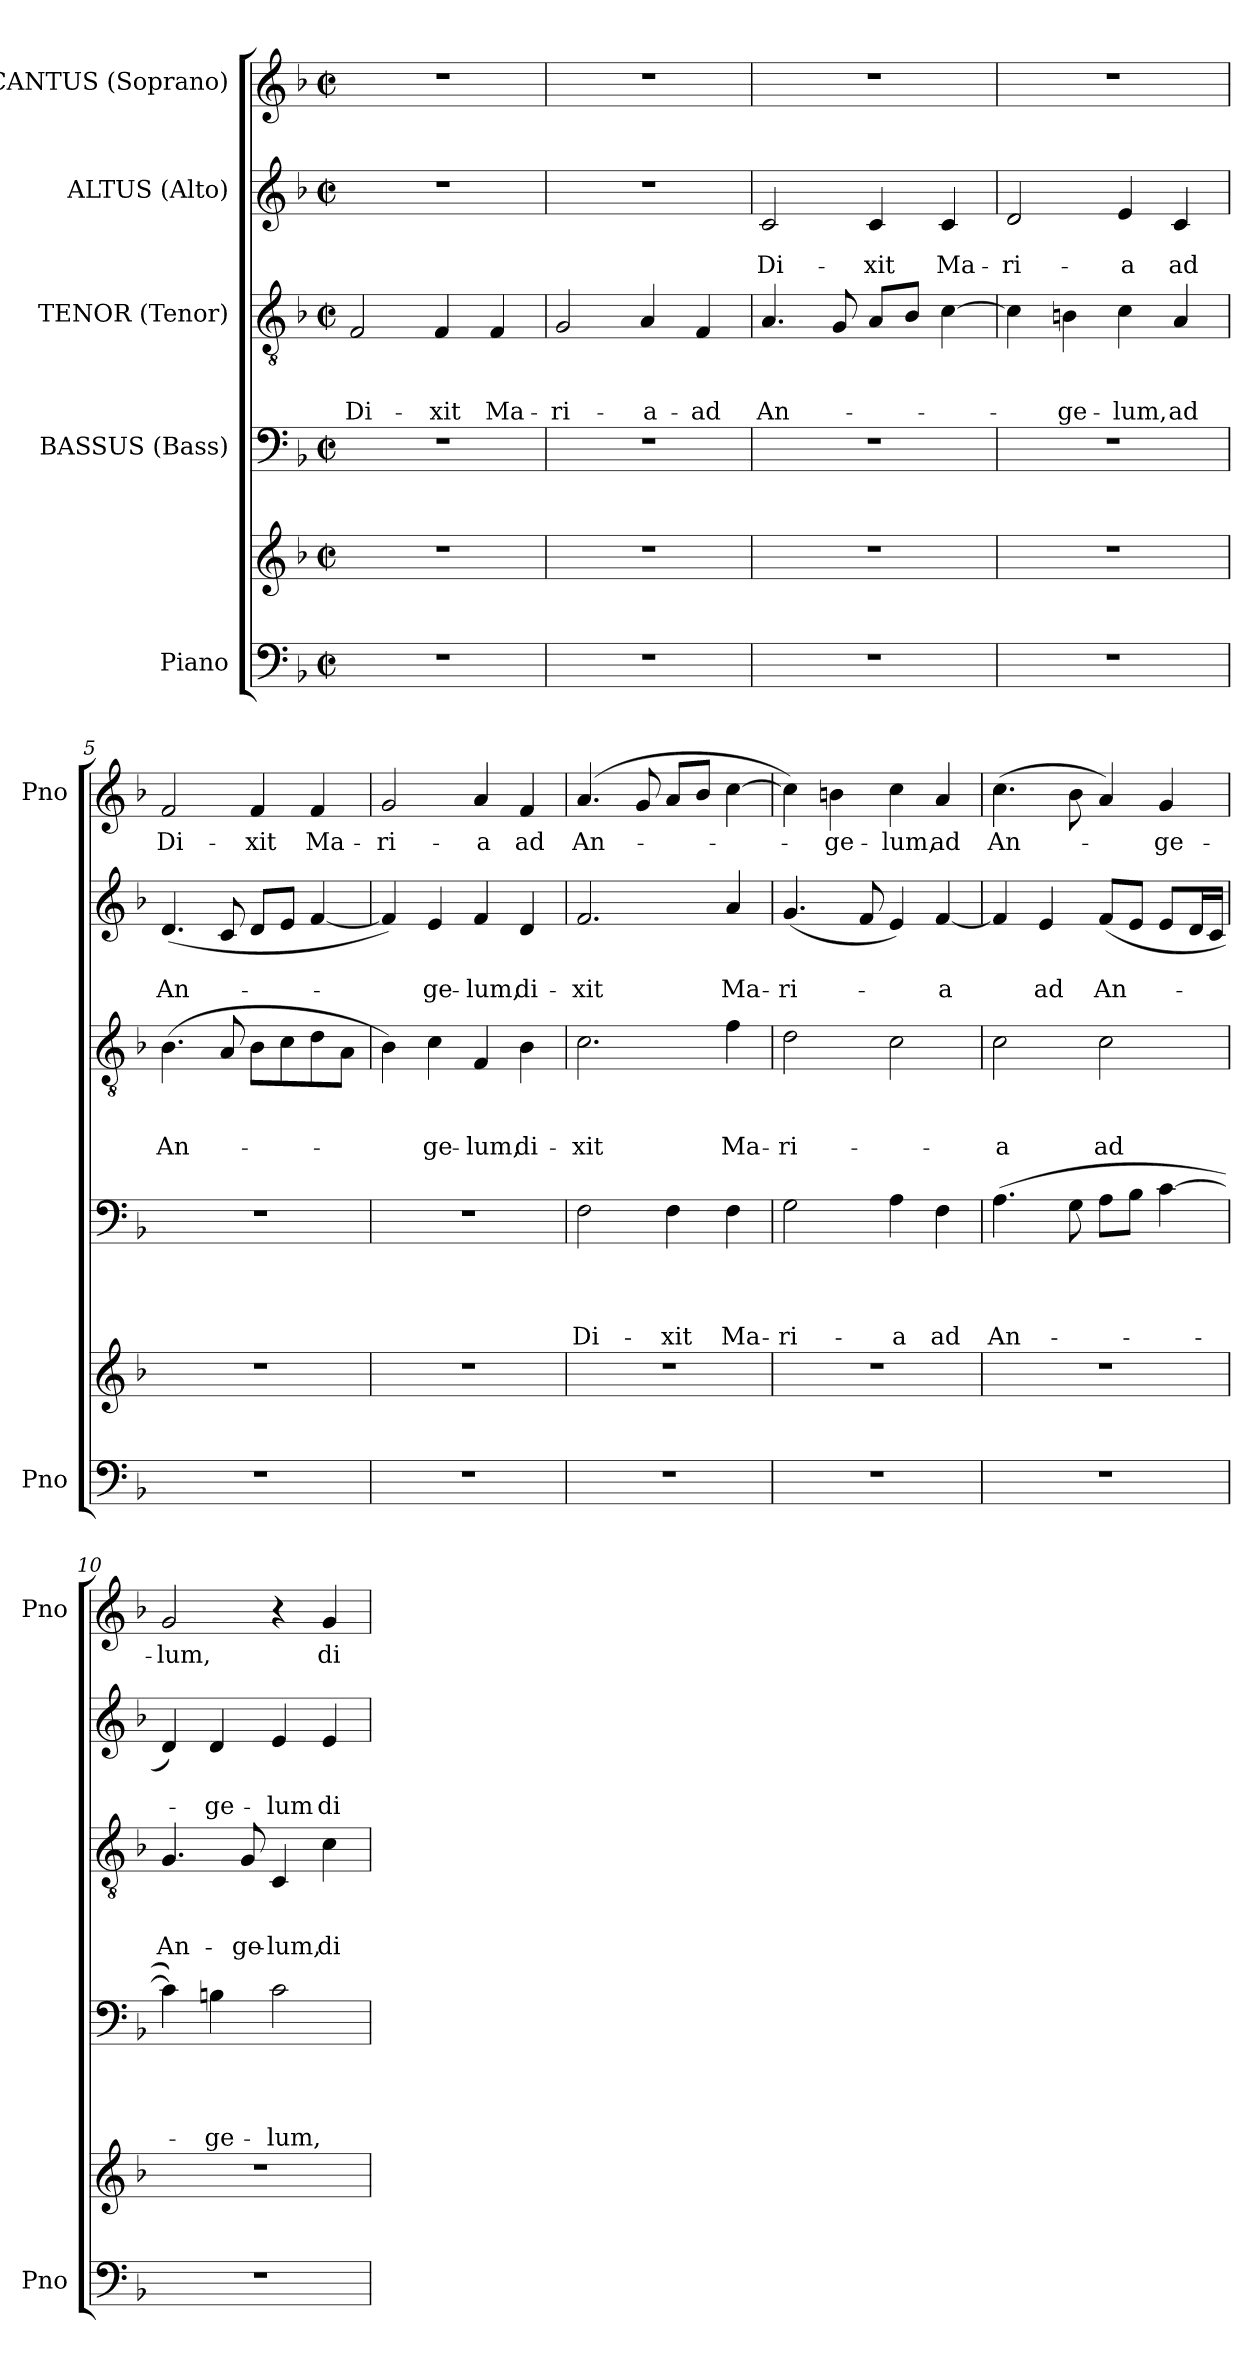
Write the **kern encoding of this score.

**kern	**kern	**kern	**text	**text	**text	**text	**kern	**text	**text	**text	**kern	**text	**text	**kern	**text
*part5	*part5	*part4	*part4	*part4	*part4	*part4	*part3	*part3	*part3	*part3	*part2	*part2	*part2	*part1	*part1
*staff6	*staff5	*staff4	*staff4	*staff4	*staff4	*staff4	*staff3	*staff3	*staff3	*staff3	*staff2	*staff2	*staff2	*staff1	*staff1
*I"Piano	*	*I"BASSUS (Bass)	*	*	*	*	*I"TENOR (Tenor)	*	*	*	*I"ALTUS (Alto)	*	*	*I"CANTUS (Soprano)	*
*I'Pno	*	*	*	*	*	*	*	*	*	*	*	*	*	*I'Pno	*
*clefF4	*clefG2	*clefF4	*	*	*	*	*clefGv2	*	*	*	*clefG2	*	*	*clefG2	*
*k[b-]	*k[b-]	*k[b-]	*	*	*	*	*k[b-]	*	*	*	*k[b-]	*	*	*k[b-]	*
*F:	*F:	*F:	*	*	*	*	*F:	*	*	*	*F:	*	*	*F:	*
*M2/2	*M2/2	*M2/2	*	*	*	*	*M2/2	*	*	*	*M2/2	*	*	*M2/2	*
*met(c|)	*met(c|)	*met(c|)	*	*	*	*	*met(c|)	*	*	*	*met(c|)	*	*	*met(c|)	*
=1	=1	=1	=1	=1	=1	=1	=1	=1	=1	=1	=1	=1	=1	=1	=1
1r	1r	1r	.	.	.	.	2F/	.	.	Di-	1r	.	.	1r	.
.	.	.	.	.	.	.	4F/	.	.	-xit	.	.	.	.	.
.	.	.	.	.	.	.	4F/	.	.	Ma-	.	.	.	.	.
=2	=2	=2	=2	=2	=2	=2	=2	=2	=2	=2	=2	=2	=2	=2	=2
1r	1r	1r	.	.	.	.	2G/	.	.	-ri-	1r	.	.	1r	.
.	.	.	.	.	.	.	4A/	.	.	-a-	.	.	.	.	.
.	.	.	.	.	.	.	4F/	.	.	-ad	.	.	.	.	.
=3	=3	=3	=3	=3	=3	=3	=3	=3	=3	=3	=3	=3	=3	=3	=3
1r	1r	1r	.	.	.	.	4.A/	.	.	An-	2c/	.	Di-	1r	.
.	.	.	.	.	.	.	8G/	.	.	.	.	.	.	.	.
.	.	.	.	.	.	.	8A/L	.	.	.	4c/	.	-xit	.	.
.	.	.	.	.	.	.	8B-/J	.	.	.	.	.	.	.	.
.	.	.	.	.	.	.	[4c\	.	.	.	4c/	.	Ma-	.	.
=4	=4	=4	=4	=4	=4	=4	=4	=4	=4	=4	=4	=4	=4	=4	=4
1r	1r	1r	.	.	.	.	4c\]	.	.	.	2d/	.	-ri-	1r	.
.	.	.	.	.	.	.	4B\	.	.	-ge-	.	.	.	.	.
.	.	.	.	.	.	.	4c\	.	.	-lum,	4e/	.	-a	.	.
.	.	.	.	.	.	.	4A/	.	.	ad	4c/	.	ad	.	.
=5	=5	=5	=5	=5	=5	=5	=5	=5	=5	=5	=5	=5	=5	=5	=5
1r	1r	1r	.	.	.	.	(4.B-\	.	.	An-	(4.d/	.	An-	2f/	Di-
.	.	.	.	.	.	.	8A/	.	.	.	8c/	.	.	.	.
.	.	.	.	.	.	.	8B-\L	.	.	.	8d/L	.	.	4f/	-xit
.	.	.	.	.	.	.	8c\	.	.	.	8e/J	.	.	.	.
.	.	.	.	.	.	.	8d\	.	.	.	[4f/	.	.	4f/	Ma-
.	.	.	.	.	.	.	8A\J	.	.	.	.	.	.	.	.
!!LO:LB:g=z
=6	=6	=6	=6	=6	=6	=6	=6	=6	=6	=6	=6	=6	=6	=6	=6
1r	1r	1r	.	.	.	.	4B-\)	.	.	-­	4f/])	.	-­	2g/	-­ri-
.	.	.	.	.	.	.	4c\	.	.	ge-	4e/	.	ge-	.	.
.	.	.	.	.	.	.	4F/	.	.	-lum,	4f/	.	-lum,	4a/	-a
.	.	.	.	.	.	.	4B-\	.	.	di-	4d/	.	di-	4f/	ad
=7	=7	=7	=7	=7	=7	=7	=7	=7	=7	=7	=7	=7	=7	=7	=7
1r	1r	2F\	.	.	.	Di-	2.c\	.	.	-xit	2.f/	.	-xit	(4.a/	An-
.	.	.	.	.	.	.	.	.	.	.	.	.	.	8g/	.
.	.	4F\	.	.	.	-xit	.	.	.	.	.	.	.	8a/L	.
.	.	.	.	.	.	.	.	.	.	.	.	.	.	8b-/J	.
.	.	4F\	.	.	.	Ma-	4f\	.	.	Ma-	4a/	.	Ma-	[4cc\	.
=8	=8	=8	=8	=8	=8	=8	=8	=8	=8	=8	=8	=8	=8	=8	=8
1r	1r	2G\	.	.	.	-ri-	2d\	.	.	-ri-	(4.g/	.	-ri-	4cc\])	.
.	.	.	.	.	.	.	.	.	.	.	.	.	.	4bn\	-ge-
.	.	.	.	.	.	.	.	.	.	.	8f/	.	.	.	.
.	.	4A\	.	.	.	-a	2c\	.	.	.	4e/)	.	.	4cc\	-lum,
.	.	4F\	.	.	.	ad	.	.	.	.	[4f/	.	-a	4a/	ad
=9	=9	=9	=9	=9	=9	=9	=9	=9	=9	=9	=9	=9	=9	=9	=9
1r	1r	(4.A\	.	.	.	An-	2c\	.	.	-a	4f/]	.	.	(4.cc\	An-
.	.	.	.	.	.	.	.	.	.	.	4e/	.	ad	.	.
.	.	8G\	.	.	.	.	.	.	.	.	.	.	.	8b-\	.
.	.	8A\L	.	.	.	.	2c\	.	.	ad	(8f/L	.	An-	4a/)	.
.	.	8B-\J	.	.	.	.	.	.	.	.	8e/J	.	.	.	.
.	.	[4c\	.	.	.	.	.	.	.	.	8e/L	.	.	4g/	-ge-
.	.	.	.	.	.	.	.	.	.	.	16d/L	.	.	.	.
.	.	.	.	.	.	.	.	.	.	.	16c/JJ	.	.	.	.
=10	=10	=10	=10	=10	=10	=10	=10	=10	=10	=10	=10	=10	=10	=10	=10
1r	1r	4c\])	.	.	.	.	4.G/	.	.	An-	4d/)	.	.	2g/	-lum,
.	.	4Bn\	.	.	.	-ge-	.	.	.	.	4d/	.	-ge-	.	.
.	.	.	.	.	.	.	8G/	.	.	-ge-	.	.	.	.	.
.	.	2c\	.	.	.	-lum,	4C/	.	.	-lum,	4e/	.	-lum	4r	.
.	.	.	.	.	.	.	4c\	.	.	di-	4e/	.	di-	4g/	di-
=	=	=	=	=	=	=	=	=	=	=	=	=	=	=	=
*-	*-	*-	*-	*-	*-	*-	*-	*-	*-	*-	*-	*-	*-	*-	*-
